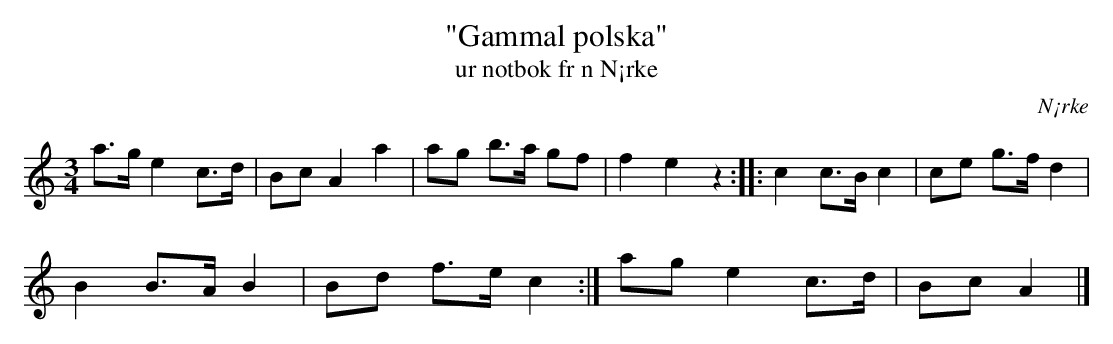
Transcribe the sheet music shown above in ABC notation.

X:1
T:"Gammal polska"
T:ur notbok fr n N¡rke
O:N¡rke
M:3/4
L:1/8
K:Am
a>g e2 c>d | Bc A2 a2 | ag b>a gf | f2 e2 z2 :: c2 c>B c2 | ce g>f d2 |
B2 B>A B2 | Bd f>e c2 :| ag e2 c>d | Bc A2 |]
